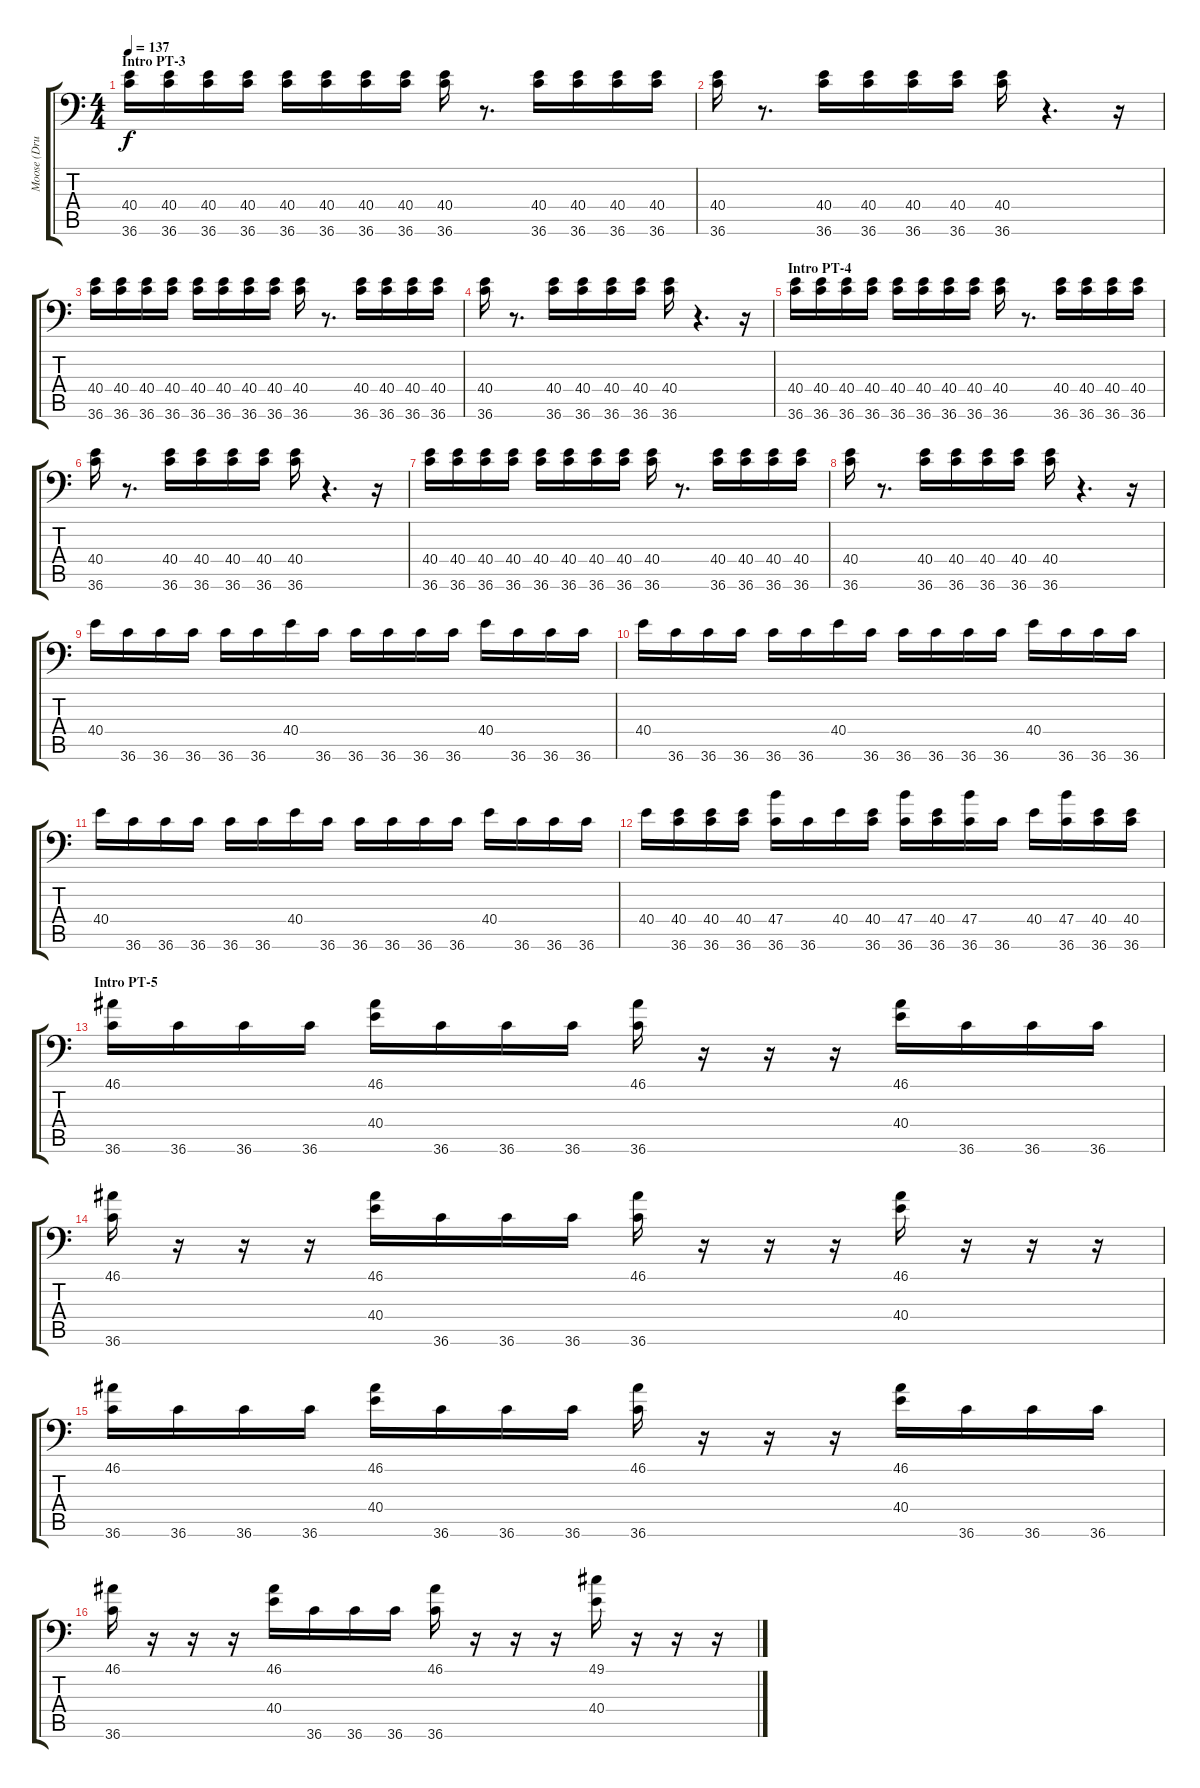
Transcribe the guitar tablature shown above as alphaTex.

\track ("Moose (Drums)" "Moose (Dru") {instrument acousticgrandpiano}
\staff {score tabs}
\tuning (C-1 C-1 C-1 C-1 C-1 C-1) {hide}
\ts (4 4)
\section ("" "Intro PT-3")
\tempo 137
\clef f4
\ks c
(40.4 36.6).16{dy f} (40.4 36.6).16 (40.4 36.6).16 (40.4 36.6).16 (40.4 36.6).16 (40.4 36.6).16 (40.4 36.6).16 (40.4 36.6).16 (40.4 36.6).16 r.8{d} (40.4 36.6).16 (40.4 36.6).16 (40.4 36.6).16 (40.4 36.6).16 |
(40.4 36.6).16 r.8{d} (40.4 36.6).16 (40.4 36.6).16 (40.4 36.6).16 (40.4 36.6).16 (40.4 36.6).16 r.4{d} r.16 |
(40.4 36.6).16 (40.4 36.6).16 (40.4 36.6).16 (40.4 36.6).16 (40.4 36.6).16 (40.4 36.6).16 (40.4 36.6).16 (40.4 36.6).16 (40.4 36.6).16 r.8{d} (40.4 36.6).16 (40.4 36.6).16 (40.4 36.6).16 (40.4 36.6).16 |
(40.4 36.6).16 r.8{d} (40.4 36.6).16 (40.4 36.6).16 (40.4 36.6).16 (40.4 36.6).16 (40.4 36.6).16 r.4{d} r.16 |
\section ("" "Intro PT-4")
(40.4 36.6).16 (40.4 36.6).16 (40.4 36.6).16 (40.4 36.6).16 (40.4 36.6).16 (40.4 36.6).16 (40.4 36.6).16 (40.4 36.6).16 (40.4 36.6).16 r.8{d} (40.4 36.6).16 (40.4 36.6).16 (40.4 36.6).16 (40.4 36.6).16 |
(40.4 36.6).16 r.8{d} (40.4 36.6).16 (40.4 36.6).16 (40.4 36.6).16 (40.4 36.6).16 (40.4 36.6).16 r.4{d} r.16 |
(40.4 36.6).16 (40.4 36.6).16 (40.4 36.6).16 (40.4 36.6).16 (40.4 36.6).16 (40.4 36.6).16 (40.4 36.6).16 (40.4 36.6).16 (40.4 36.6).16 r.8{d} (40.4 36.6).16 (40.4 36.6).16 (40.4 36.6).16 (40.4 36.6).16 |
(40.4 36.6).16 r.8{d} (40.4 36.6).16 (40.4 36.6).16 (40.4 36.6).16 (40.4 36.6).16 (40.4 36.6).16 r.4{d} r.16 |
40.4.16 36.6.16 36.6.16 36.6.16 36.6.16 36.6.16 40.4.16 36.6.16 36.6.16 36.6.16 36.6.16 36.6.16 40.4.16 36.6.16 36.6.16 36.6.16 |
40.4.16 36.6.16 36.6.16 36.6.16 36.6.16 36.6.16 40.4.16 36.6.16 36.6.16 36.6.16 36.6.16 36.6.16 40.4.16 36.6.16 36.6.16 36.6.16 |
40.4.16 36.6.16 36.6.16 36.6.16 36.6.16 36.6.16 40.4.16 36.6.16 36.6.16 36.6.16 36.6.16 36.6.16 40.4.16 36.6.16 36.6.16 36.6.16 |
40.4.16 (40.4 36.6).16 (40.4 36.6).16 (40.4 36.6).16 (47.4 36.6).16 36.6.16 40.4.16 (40.4 36.6).16 (47.4 36.6).16 (40.4 36.6).16 (47.4 36.6).16 36.6.16 40.4.16 (47.4 36.6).16 (40.4 36.6).16 (40.4 36.6).16 |
\section ("" "Intro PT-5")
(46.1 36.6).16 36.6.16 36.6.16 36.6.16 (46.1 40.4).16 36.6.16 36.6.16 36.6.16 (46.1 36.6).16 r.16 r.16 r.16 (46.1 40.4).16 36.6.16 36.6.16 36.6.16 |
(46.1 36.6).16 r.16 r.16 r.16 (46.1 40.4).16 36.6.16 36.6.16 36.6.16 (46.1 36.6).16 r.16 r.16 r.16 (46.1 40.4).16 r.16 r.16 r.16 |
(46.1 36.6).16 36.6.16 36.6.16 36.6.16 (46.1 40.4).16 36.6.16 36.6.16 36.6.16 (46.1 36.6).16 r.16 r.16 r.16 (46.1 40.4).16 36.6.16 36.6.16 36.6.16 |
(46.1 36.6).16 r.16 r.16 r.16 (46.1 40.4).16 36.6.16 36.6.16 36.6.16 (46.1 36.6).16 r.16 r.16 r.16 (49.1 40.4).16 r.16 r.16 r.16
